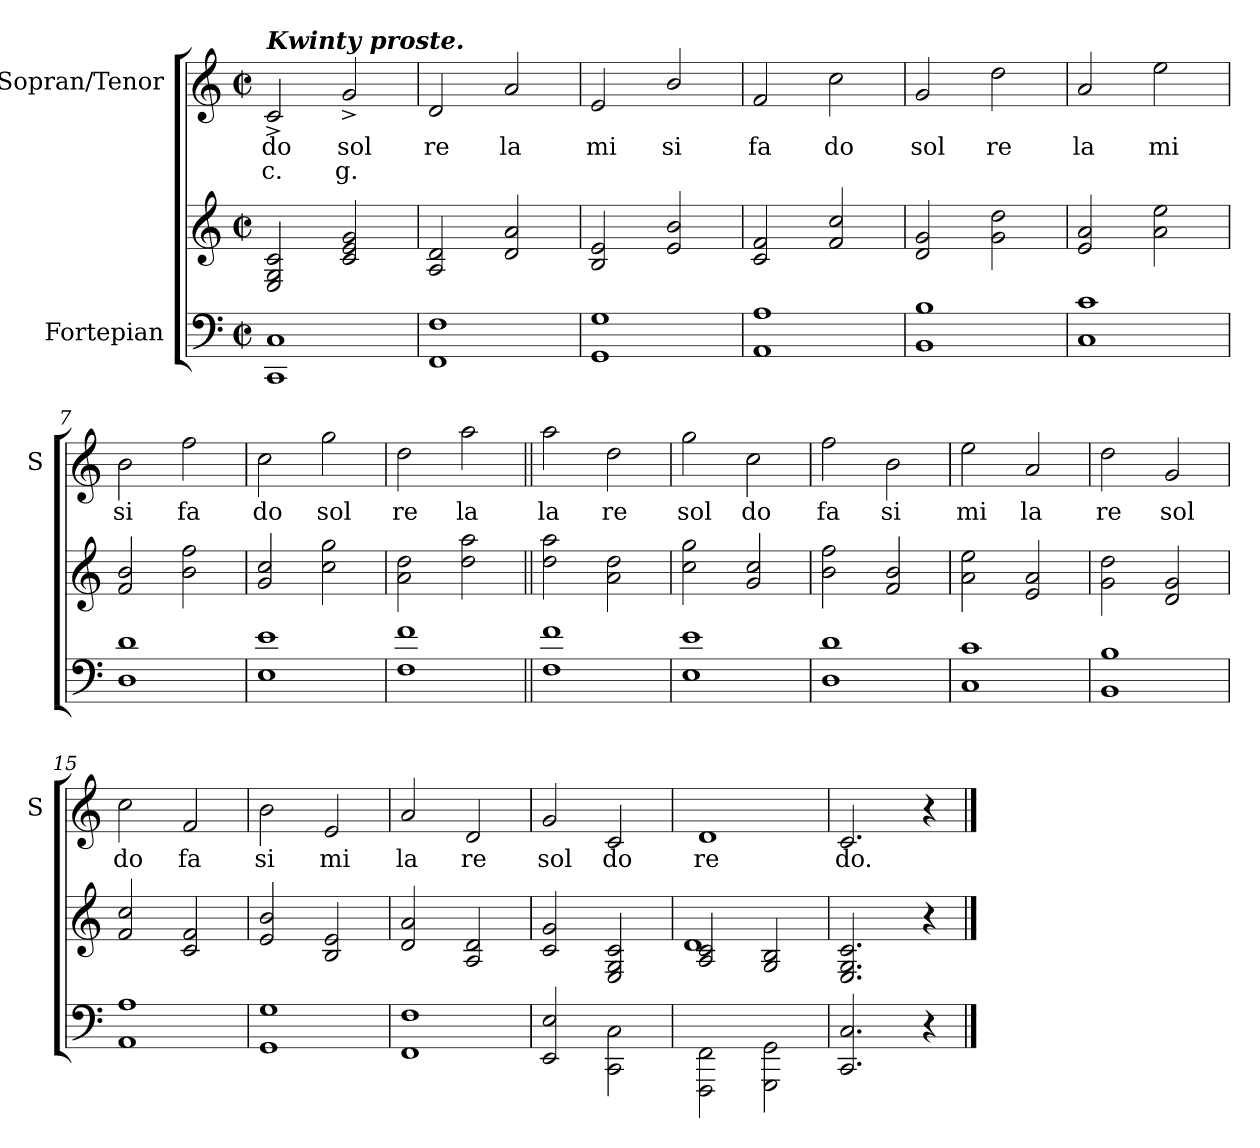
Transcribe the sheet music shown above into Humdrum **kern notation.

**kern	**kern	**kern	**text	**text
*part2	*part2	*part1	*part1	*part1
*staff3	*staff2	*staff1	*staff1	*staff1
*I"Fortepian	*	*I"Sopran/Tenor	*	*
*	*	*I'S	*	*
*clefF4	*clefG2	*clefG2	*	*
*k[]	*k[]	*k[]	*	*
*M2/2	*M2/2	*M2/2	*	*
*met(c|)	*met(c|)	*met(c|)	*	*
=1	=1	=1	=1	=1
!	!	!LO:TX:a:Bi:t=Kwinty proste.	!	!
1CC 1C	2E/ 2G/ 2c/	2c^>/	do	c.
.	2c/ 2e/ 2g/	2g^>/	sol	g.
=2	=2	=2	=2	=2
1FF 1F	2A/ 2d/	2d/	re	.
.	2d/ 2a/	2a/	la	.
=3	=3	=3	=3	=3
1GG 1G	2B/ 2e/	2e/	mi	.
.	2e/ 2b/	2b/	si	.
=4	=4	=4	=4	=4
1AA 1A	2c/ 2f/	2f/	fa	.
.	2f/ 2cc/	2cc\	do	.
=5	=5	=5	=5	=5
1BB 1B	2d/ 2g/	2g/	sol	.
.	2g\ 2dd\	2dd\	re	.
=6	=6	=6	=6	=6
1C 1c	2e/ 2a/	2a/	la	.
.	2a\ 2ee\	2ee\	mi	.
=7	=7	=7	=7	=7
1D 1d	2f/ 2b/	2b\	si	.
.	2b\ 2ff\	2ff\	fa	.
=8	=8	=8	=8	=8
1E 1e	2g/ 2cc/	2cc\	do	.
.	2cc\ 2gg\	2gg\	sol	.
=9	=9	=9	=9	=9
1F 1f	2a\ 2dd\	2dd\	re	.
.	2dd\ 2aa\	2aa\	la	.
=10||	=10||	=10||	=10||	=10||
1F 1f	2dd\ 2aa\	2aa\	la	.
.	2a\ 2dd\	2dd\	re	.
=11	=11	=11	=11	=11
1E 1e	2cc\ 2gg\	2gg\	sol	.
.	2g/ 2cc/	2cc\	do	.
=12	=12	=12	=12	=12
1D 1d	2b\ 2ff\	2ff\	fa	.
.	2f/ 2b/	2b\	si	.
=13	=13	=13	=13	=13
1C 1c	2a\ 2ee\	2ee\	mi	.
.	2e/ 2a/	2a/	la	.
=14	=14	=14	=14	=14
1BB 1B	2g\ 2dd\	2dd\	re	.
.	2d/ 2g/	2g/	sol	.
=15	=15	=15	=15	=15
1AA 1A	2f/ 2cc/	2cc\	do	.
.	2c/ 2f/	2f/	fa	.
=16	=16	=16	=16	=16
1GG 1G	2e/ 2b/	2b\	si	.
.	2B/ 2e/	2e/	mi	.
=17	=17	=17	=17	=17
1FF 1F	2d/ 2a/	2a/	la	.
.	2A/ 2d/	2d/	re	.
=18	=18	=18	=18	=18
2EE/ 2E/	2c/ 2g/	2g/	sol	.
2CC\ 2C\	2E/ 2G/ 2c/	2c/	do	.
=19	=19	=19	=19	=19
*	*^	*	*	*
2FFF\ 2FF\	2A/ 2c/	1d	1d	re	.
2GGG\ 2GG\	2G/ 2B/	.	.	.	.
*	*v	*v	*	*	*
=20	=20	=20	=20	=20
2.CC/ 2.C/	2.E/ 2.G/ 2.c/	2.c/	do.	.
4r	4r	4r	.	.
==	==	==	==	==
*-	*-	*-	*-	*-
